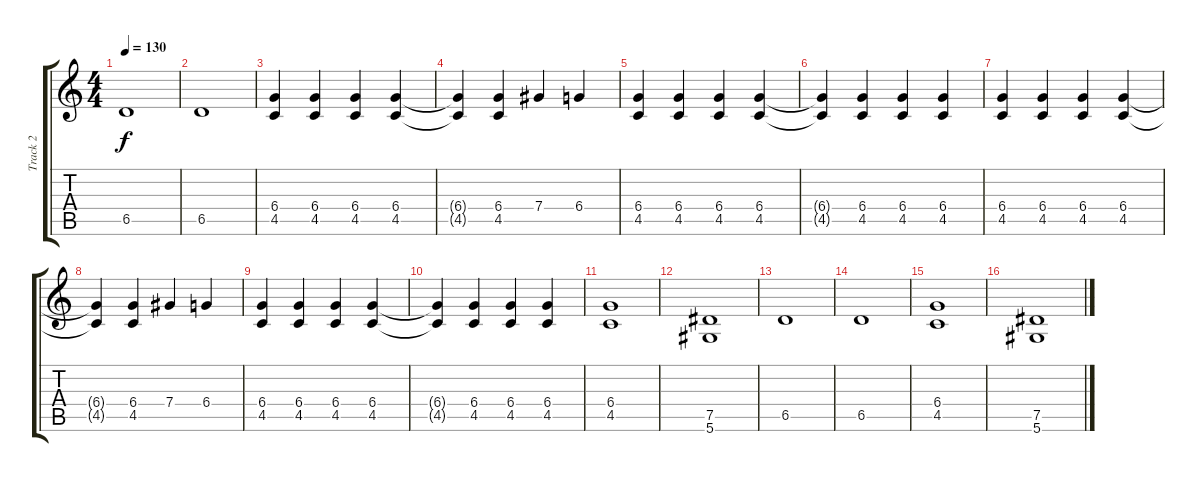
\track ("Track 2" "Track 2") {instrument distortionguitar}
\staff {score tabs}
\tuning (Eb4 Bb3 Gb3 Db3 Ab2 Eb2) {hide}
\ts (4 4)
\tempo 130
\clef g2
\ks c
6.5.1{dy f} |
6.5.1 |
(6.4 4.5).4 (6.4 4.5).4 (6.4 4.5).4 (6.4 4.5).4 |
(6.4{t} 4.5{t}).4 (6.4 4.5).4 7.4.4 6.4.4 |
(6.4 4.5).4 (6.4 4.5).4 (6.4 4.5).4 (6.4 4.5).4 |
(6.4{t} 4.5{t}).4 (6.4 4.5).4 (6.4 4.5).4 (6.4 4.5).4 |
(6.4 4.5).4 (6.4 4.5).4 (6.4 4.5).4 (6.4 4.5).4 |
(6.4{t} 4.5{t}).4 (6.4 4.5).4 7.4.4 6.4.4 |
(6.4 4.5).4 (6.4 4.5).4 (6.4 4.5).4 (6.4 4.5).4 |
(6.4{t} 4.5{t}).4 (6.4 4.5).4 (6.4 4.5).4 (6.4 4.5).4 |
(6.4 4.5).1 |
(7.5 5.6).1 |
6.5.1 |
6.5.1 |
(6.4 4.5).1 |
(7.5 5.6).1
